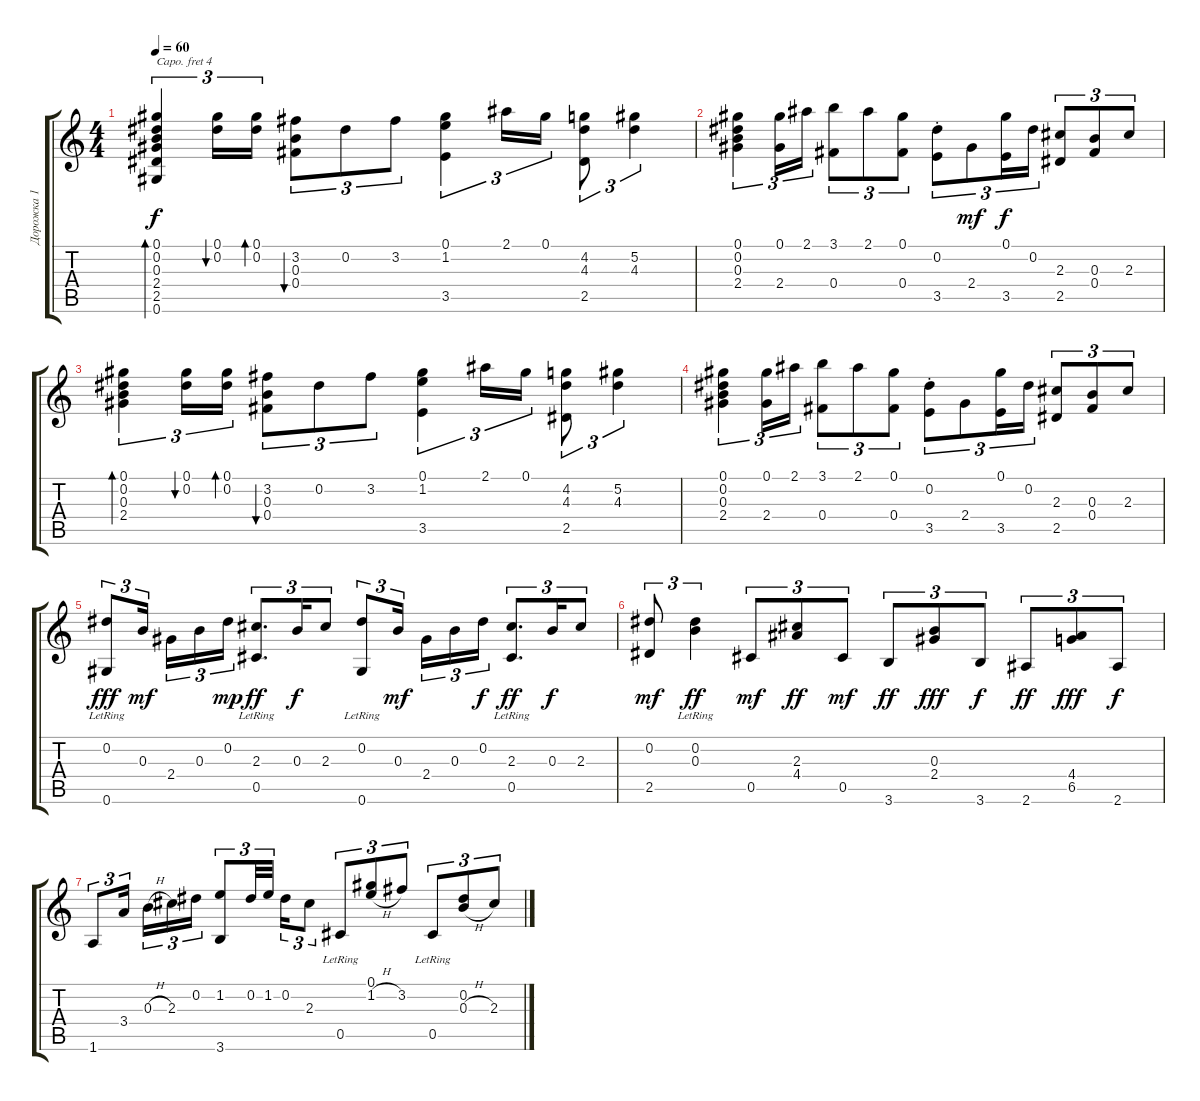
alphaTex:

\track ("Дорожка 1" "Дорожка 1") {instrument acousticguitarnylon}
\staff {score tabs}
\capo 4
\tuning (E4 B3 G3 D3 A2 E2) {hide}
\ts (4 4)
\tempo 60
\clef g2
\ks c
(0.1 0.2 0.3 2.4 2.5 0.6).4{tu (3 2) bd 60 dy f} (0.1 0.2).16{tu (3 2) bu 60} (0.1 0.2).16{tu (3 2) bd 60} (3.2 0.3 0.4).8{tu (3 2) bu 60} 0.2.8{tu (3 2)} 3.2.8{tu (3 2)} (0.1 1.2 3.5).4{tu (3 2)} 2.1.16{tu (3 2)} 0.1.16{tu (3 2)} (4.2 4.3 2.5).8{tu (3 2)} (5.2 4.3).4{tu (3 2)} |
(0.1 0.2 0.3 2.4).4{tu (3 2)} (0.1 2.4).16{tu (3 2)} 2.1.16{tu (3 2)} (3.1 0.4).8{tu (3 2)} 2.1.8{tu (3 2)} (0.1 0.4).8{tu (3 2)} (0.2{st} 3.5).8{tu (3 2)} 2.4.8{tu (3 2) dy mf} (0.1 3.5).16{tu (3 2) dy f} 0.2.16{tu (3 2)} (2.3 2.5).8{tu (3 2)} (0.3 0.4).8{tu (3 2)} 2.3.8{tu (3 2)} |
(0.1 0.2 0.3 2.4).4{tu (3 2) bd 60} (0.1 0.2).16{tu (3 2) bu 60} (0.1 0.2).16{tu (3 2) bd 60} (3.2 0.3 0.4).8{tu (3 2) bu 60} 0.2.8{tu (3 2)} 3.2.8{tu (3 2)} (0.1 1.2 3.5).4{tu (3 2)} 2.1.16{tu (3 2)} 0.1.16{tu (3 2)} (4.2 4.3 2.5).8{tu (3 2)} (5.2 4.3).4{tu (3 2)} |
(0.1 0.2 0.3 2.4).4{tu (3 2)} (0.1 2.4).16{tu (3 2)} 2.1.16{tu (3 2)} (3.1 0.4).8{tu (3 2)} 2.1.8{tu (3 2)} (0.1 0.4).8{tu (3 2)} (0.2{st} 3.5).8{tu (3 2)} 2.4.8{tu (3 2)} (0.1 3.5).16{tu (3 2)} 0.2.16{tu (3 2)} (2.3 2.5).8{tu (3 2)} (0.3 0.4).8{tu (3 2)} 2.3.8{tu (3 2)} |
(0.2 0.6{lr}).8{tu (3 2) dy fff} 0.3.16{tu (3 2) dy mf beam splitsecondary} 2.4.16{tu (3 2)} 0.3.16{tu (3 2)} 0.2.16{tu (3 2) dy mp} (2.3 0.5{lr}).8{d tu (3 2) dy ff} 0.3.16{tu (3 2) dy f} 2.3.8{tu (3 2)} (0.2 0.6{lr}).8{tu (3 2)} 0.3.16{tu (3 2) dy mf beam splitsecondary} 2.4.16{tu (3 2)} 0.3.16{tu (3 2)} 0.2.16{tu (3 2) dy f} (2.3 0.5{lr}).8{d tu (3 2) dy ff} 0.3.16{tu (3 2) dy f} 2.3.8{tu (3 2)} |
(0.2 2.5).8{tu (3 2) dy mf} (0.2{lr} 0.3).4{tu (3 2) dy ff} 0.5.8{tu (3 2) dy mf} (2.3 4.4).8{tu (3 2) dy ff} 0.5.8{tu (3 2) dy mf} 3.6.8{tu (3 2) dy ff} (0.3 2.4).8{tu (3 2) dy fff} 3.6.8{tu (3 2) dy f} 2.6.8{tu (3 2) dy ff} (4.4 6.5).8{tu (3 2) dy fff} 2.6.8{tu (3 2) dy f} |
1.6.8{tu (3 2)} 3.4.16{tu (3 2) beam splitsecondary} 0.3{h}.16{tu (3 2)} 2.3.16{tu (3 2)} 0.2.16{tu (3 2)} (1.2 3.6).8{tu (3 2)} 0.2.32{tu (3 2)} 1.2.32{tu (3 2) beam splitsecondary} 0.2.16{tu (3 2)} 2.3.8{tu (3 2)} 0.5{lr}.8{tu (3 2)} (0.1 1.2{h}).8{tu (3 2)} 3.2.8{tu (3 2)} 0.5{lr}.8{tu (3 2)} (0.2 0.3{h}).8{tu (3 2)} 2.3.8{tu (3 2)}
